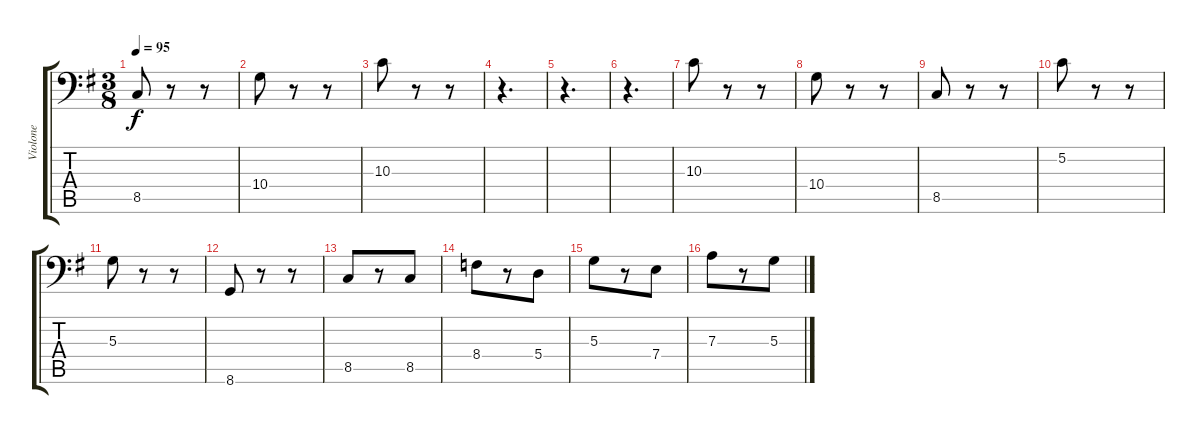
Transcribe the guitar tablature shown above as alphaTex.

\track ("Violone" "Violone") {instrument contrabass}
\staff {score tabs}
\tuning (C3 G2 D2 A1 E1 B0) {hide}
\ts (3 8)
\tempo 95
\clef f4
\ks g
8.5.8{dy f} r.8 r.8 |
10.4.8 r.8 r.8 |
10.3.8 r.8 r.8 |
r.4{d} |
r.4{d} |
r.4{d} |
10.3.8 r.8 r.8 |
10.4.8 r.8 r.8 |
8.5.8 r.8 r.8 |
5.2.8 r.8 r.8 |
5.3.8 r.8 r.8 |
8.6.8 r.8 r.8 |
8.5.8 r.8 8.5.8 |
8.4.8 r.8 5.4.8 |
5.3.8 r.8 7.4.8 |
7.3.8 r.8 5.3.8
